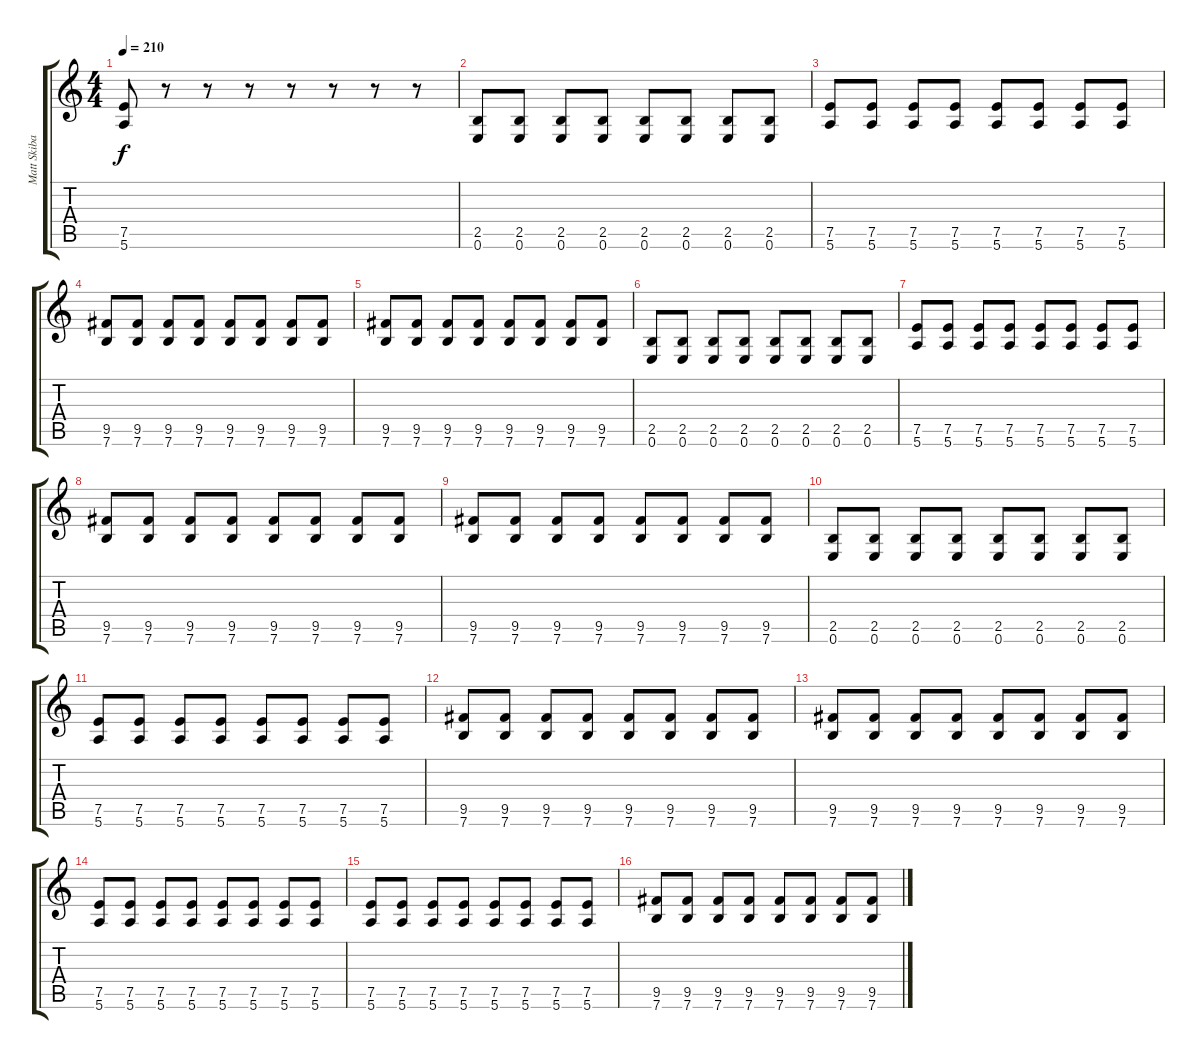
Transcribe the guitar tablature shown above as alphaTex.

\track ("Matt Skiba - Guitar" "Matt Skiba") {instrument distortionguitar}
\staff {score tabs}
\tuning (E4 B3 G3 D3 A2 E2) {hide}
\ts (4 4)
\tempo 210
\clef g2
\ks c
(7.5 5.6).8{dy f} r.8 r.8 r.8 r.8 r.8 r.8 r.8 |
(2.5 0.6).8 (2.5 0.6).8 (2.5 0.6).8 (2.5 0.6).8 (2.5 0.6).8 (2.5 0.6).8 (2.5 0.6).8 (2.5 0.6).8 |
(7.5 5.6).8 (7.5 5.6).8 (7.5 5.6).8 (7.5 5.6).8 (7.5 5.6).8 (7.5 5.6).8 (7.5 5.6).8 (7.5 5.6).8 |
(9.5 7.6).8 (9.5 7.6).8 (9.5 7.6).8 (9.5 7.6).8 (9.5 7.6).8 (9.5 7.6).8 (9.5 7.6).8 (9.5 7.6).8 |
(9.5 7.6).8 (9.5 7.6).8 (9.5 7.6).8 (9.5 7.6).8 (9.5 7.6).8 (9.5 7.6).8 (9.5 7.6).8 (9.5 7.6).8 |
(2.5 0.6).8 (2.5 0.6).8 (2.5 0.6).8 (2.5 0.6).8 (2.5 0.6).8 (2.5 0.6).8 (2.5 0.6).8 (2.5 0.6).8 |
(7.5 5.6).8 (7.5 5.6).8 (7.5 5.6).8 (7.5 5.6).8 (7.5 5.6).8 (7.5 5.6).8 (7.5 5.6).8 (7.5 5.6).8 |
(9.5 7.6).8 (9.5 7.6).8 (9.5 7.6).8 (9.5 7.6).8 (9.5 7.6).8 (9.5 7.6).8 (9.5 7.6).8 (9.5 7.6).8 |
(9.5 7.6).8 (9.5 7.6).8 (9.5 7.6).8 (9.5 7.6).8 (9.5 7.6).8 (9.5 7.6).8 (9.5 7.6).8 (9.5 7.6).8 |
(2.5 0.6).8 (2.5 0.6).8 (2.5 0.6).8 (2.5 0.6).8 (2.5 0.6).8 (2.5 0.6).8 (2.5 0.6).8 (2.5 0.6).8 |
(7.5 5.6).8 (7.5 5.6).8 (7.5 5.6).8 (7.5 5.6).8 (7.5 5.6).8 (7.5 5.6).8 (7.5 5.6).8 (7.5 5.6).8 |
(9.5 7.6).8 (9.5 7.6).8 (9.5 7.6).8 (9.5 7.6).8 (9.5 7.6).8 (9.5 7.6).8 (9.5 7.6).8 (9.5 7.6).8 |
(9.5 7.6).8 (9.5 7.6).8 (9.5 7.6).8 (9.5 7.6).8 (9.5 7.6).8 (9.5 7.6).8 (9.5 7.6).8 (9.5 7.6).8 |
(7.5 5.6).8 (7.5 5.6).8 (7.5 5.6).8 (7.5 5.6).8 (7.5 5.6).8 (7.5 5.6).8 (7.5 5.6).8 (7.5 5.6).8 |
(7.5 5.6).8 (7.5 5.6).8 (7.5 5.6).8 (7.5 5.6).8 (7.5 5.6).8 (7.5 5.6).8 (7.5 5.6).8 (7.5 5.6).8 |
(9.5 7.6).8 (9.5 7.6).8 (9.5 7.6).8 (9.5 7.6).8 (9.5 7.6).8 (9.5 7.6).8 (9.5 7.6).8 (9.5 7.6).8
